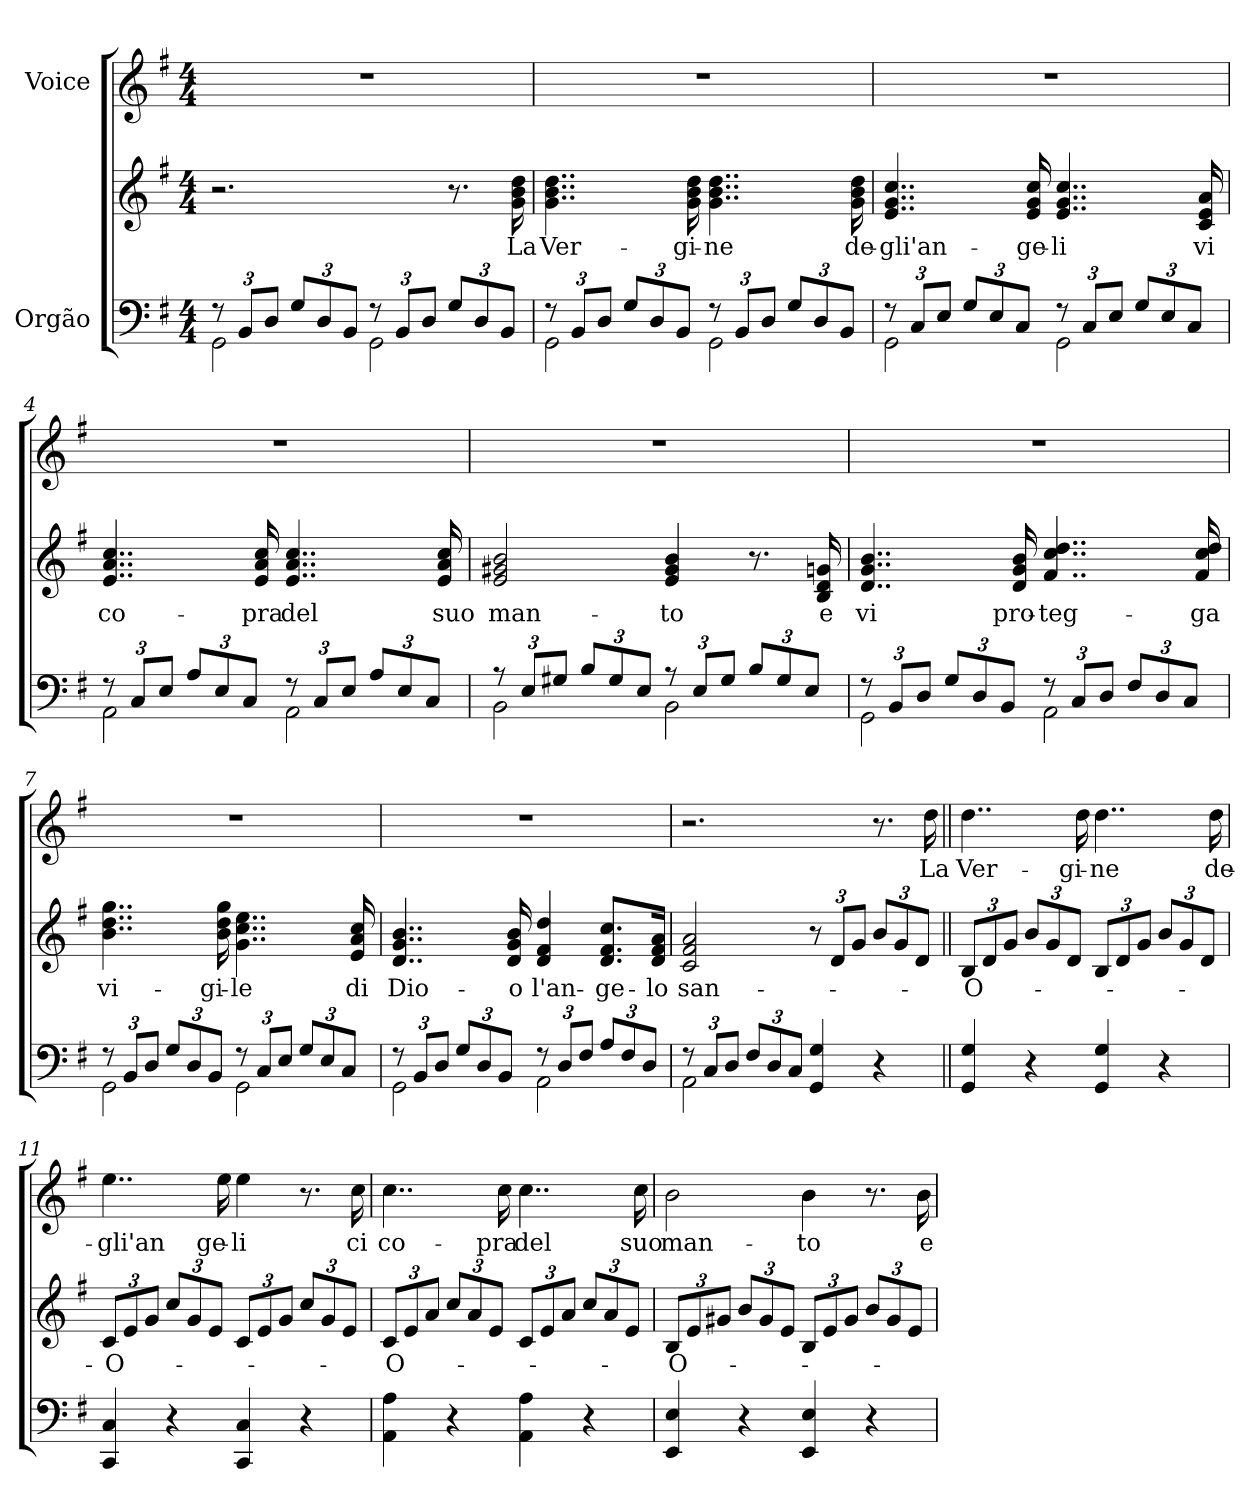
**kern	**kern	**text	**kern	**text
*part2	*part2	*part2	*part1	*part1
*staff3	*staff2	*staff2	*staff1	*staff1
*I"Orgão	*	*	*I"Voice	*
*clefF4	*clefG2	*	*clefG2	*
*k[f#]	*k[f#]	*	*k[f#]	*
*M4/4	*M4/4	*	*M4/4	*
*MM60	*MM60	*	*MM60	*
*Xbrackettup	*	*	*	*
=1	=1	=1	=1	=1
*^	*	*	*	*
12r	2GG\	2.r	.	1r	.
12BB/L	.	.	.	.	.
12D/J	.	.	.	.	.
12G/L	.	.	.	.	.
12D/	.	.	.	.	.
12BB/J	.	.	.	.	.
12r	2GG\	.	.	.	.
12BB/L	.	.	.	.	.
12D/J	.	.	.	.	.
12G/L	.	8.r	.	.	.
12D/	.	.	.	.	.
12BB/J	.	.	.	.	.
!	!	!	!LO:LY:b	!	!
.	.	16g\ 16b\ 16dd\	La	.	.
=2	=2	=2	=2	=2	=2
!	!	!	!LO:LY:b	!	!
12r	2GG\	4..g\ 4..b\ 4..dd\	Ver-	1r	.
12BB/L	.	.	.	.	.
12D/J	.	.	.	.	.
12G/L	.	.	.	.	.
12D/	.	.	.	.	.
12BB/J	.	.	.	.	.
!	!	!	!LO:LY:b	!	!
.	.	16g\ 16b\ 16dd\	-gi-	.	.
!	!	!	!LO:LY:b	!	!
12r	2GG\	4..g\ 4..b\ 4..dd\	-ne	.	.
12BB/L	.	.	.	.	.
12D/J	.	.	.	.	.
12G/L	.	.	.	.	.
12D/	.	.	.	.	.
12BB/J	.	.	.	.	.
!	!	!	!LO:LY:b	!	!
.	.	16g\ 16b\ 16dd\	de-	.	.
=3	=3	=3	=3	=3	=3
!	!	!	!LO:LY:b	!	!
12r	2GG\	4..e/ 4..g/ 4..cc/	-gli'an-	1r	.
12C/L	.	.	.	.	.
12E/J	.	.	.	.	.
12G/L	.	.	.	.	.
12E/	.	.	.	.	.
12C/J	.	.	.	.	.
!	!	!	!LO:LY:b	!	!
.	.	16e/ 16g/ 16cc/	-ge-	.	.
!	!	!	!LO:LY:b	!	!
12r	2GG\	4..e/ 4..g/ 4..cc/	-li	.	.
12C/L	.	.	.	.	.
12E/J	.	.	.	.	.
12G/L	.	.	.	.	.
12E/	.	.	.	.	.
12C/J	.	.	.	.	.
!	!	!	!LO:LY:b	!	!
.	.	16c/ 16e/ 16a/	vi	.	.
!!LO:LB:g=z
=4	=4	=4	=4	=4	=4
!	!	!	!LO:LY:b	!	!
12r	2AA\	4..e/ 4..a/ 4..cc/	co-	1r	.
12C/L	.	.	.	.	.
12E/J	.	.	.	.	.
12A/L	.	.	.	.	.
12E/	.	.	.	.	.
12C/J	.	.	.	.	.
!	!	!	!LO:LY:b	!	!
.	.	16e/ 16a/ 16cc/	-pra	.	.
!	!	!	!LO:LY:b	!	!
12r	2AA\	4..e/ 4..a/ 4..cc/	del	.	.
12C/L	.	.	.	.	.
12E/J	.	.	.	.	.
12A/L	.	.	.	.	.
12E/	.	.	.	.	.
12C/J	.	.	.	.	.
!	!	!	!LO:LY:b	!	!
.	.	16e/ 16a/ 16cc/	suo	.	.
=5	=5	=5	=5	=5	=5
!	!	!	!LO:LY:b	!	!
12r	2BB\	2e/ 2g#X/ 2b/	man-	1r	.
12E/L	.	.	.	.	.
12G#X/J	.	.	.	.	.
12B/L	.	.	.	.	.
12G#/	.	.	.	.	.
12E/J	.	.	.	.	.
!	!	!	!LO:LY:b	!	!
12r	2BB\	4e/ 4g#/ 4b/	-to	.	.
12E/L	.	.	.	.	.
12G#/J	.	.	.	.	.
12B/L	.	8.r	.	.	.
12G#/	.	.	.	.	.
12E/J	.	.	.	.	.
!	!	!	!LO:LY:b	!	!
.	.	16B/ 16d/ 16gn/	e	.	.
=6	=6	=6	=6	=6	=6
!	!	!	!LO:LY:b	!	!
12r	2GG\	4..d/ 4..g/ 4..b/	vi	1r	.
12BB/L	.	.	.	.	.
12D/J	.	.	.	.	.
12G/L	.	.	.	.	.
12D/	.	.	.	.	.
12BB/J	.	.	.	.	.
!	!	!	!LO:LY:b	!	!
.	.	16d/ 16g/ 16b/	pro-	.	.
!	!	!	!LO:LY:b	!	!
12r	2AA\	4..f#/ 4..cc/ 4..dd/	-teg-	.	.
12C/L	.	.	.	.	.
12D/J	.	.	.	.	.
12F#/L	.	.	.	.	.
12D/	.	.	.	.	.
12C/J	.	.	.	.	.
!	!	!	!LO:LY:b	!	!
.	.	16f#/ 16cc/ 16dd/	-ga	.	.
!!LO:LB:g=z
=7	=7	=7	=7	=7	=7
!	!	!	!LO:LY:b	!	!
12r	2GG\	4..b\ 4..dd\ 4..gg\	vi-	1r	.
12BB/L	.	.	.	.	.
12D/J	.	.	.	.	.
12G/L	.	.	.	.	.
12D/	.	.	.	.	.
12BB/J	.	.	.	.	.
!	!	!	!LO:LY:b	!	!
.	.	16b\ 16dd\ 16gg\	-gi-	.	.
!	!	!	!LO:LY:b	!	!
12r	2GG\	4..g\ 4..cc\ 4..ee\	-le	.	.
12C/L	.	.	.	.	.
12E/J	.	.	.	.	.
12G/L	.	.	.	.	.
12E/	.	.	.	.	.
12C/J	.	.	.	.	.
!	!	!	!LO:LY:b	!	!
.	.	16e/ 16a/ 16cc/	di	.	.
=8	=8	=8	=8	=8	=8
!	!	!	!LO:LY:b	!	!
12r	2GG\	4..d/ 4..g/ 4..b/	Dio-	1r	.
12BB/L	.	.	.	.	.
12D/J	.	.	.	.	.
12G/L	.	.	.	.	.
12D/	.	.	.	.	.
12BB/J	.	.	.	.	.
!	!	!	!LO:LY:b	!	!
.	.	16d/ 16g/ 16b/	-o	.	.
!	!	!	!LO:LY:b	!	!
12r	2AA\	4d/ 4f#/ 4dd/	l'an-	.	.
12D/L	.	.	.	.	.
12F#/J	.	.	.	.	.
!	!	!	!LO:LY:b	!	!
12A/L	.	8.d/ 8.f#/ 8.cc/L	-ge-	.	.
12F#/	.	.	.	.	.
12D/J	.	.	.	.	.
!	!	!	!LO:LY:b	!	!
.	.	16d/ 16f#/ 16a/Jk	-lo	.	.
=9	=9	=9	=9	=9	=9
!	!	!	!LO:LY:b	!	!
12r	2AA\	2c/ 2f#/ 2a/	san-	2.r	.
12C/L	.	.	.	.	.
12D/J	.	.	.	.	.
12F#/L	.	.	.	.	.
12D/	.	.	.	.	.
12C/J	.	.	.	.	.
*	*	*Xbrackettup	*	*	*
4GG/ 4G/	2ryy	12r	.	.	.
.	.	12d/L	.	.	.
.	.	12g/J	.	.	.
4r	.	12b/L	.	8.r	.
.	.	12g/	.	.	.
.	.	12d/J	.	.	.
!	!	!	!	!	!LO:LY:b
.	.	.	.	16dd\	La
*v	*v	*	*	*	*
!!LO:LB:g=z
=10||	=10||	=10||	=10||	=10||
!	!	!LO:LY:b	!	!LO:LY:b
4GG/ 4G/	12B/L	O-	4..dd\	Ver-
.	12d/	.	.	.
.	12g/J	.	.	.
4r	12b/L	.	.	.
.	12g/	.	.	.
.	12d/J	.	.	.
!	!	!	!	!LO:LY:b
.	.	.	16dd\	-gi-
!	!	!	!	!LO:LY:b
4GG/ 4G/	12B/L	.	4..dd\	-ne
.	12d/	.	.	.
.	12g/J	.	.	.
4r	12b/L	.	.	.
.	12g/	.	.	.
.	12d/J	.	.	.
!	!	!	!	!LO:LY:b
.	.	.	16dd\	de-
=11	=11	=11	=11	=11
!	!	!LO:LY:b	!	!LO:LY:b
4CC/ 4C/	12c/L	-O-	4..ee\	-gli'an
.	12e/	.	.	.
.	12g/J	.	.	.
4r	12cc/L	.	.	.
.	12g/	.	.	.
.	12e/J	.	.	.
!	!	!	!	!LO:LY:b
.	.	.	16ee\	ge-
!	!	!	!	!LO:LY:b
4CC/ 4C/	12c/L	.	4ee\	-li
.	12e/	.	.	.
.	12g/J	.	.	.
4r	12cc/L	.	8.r	.
.	12g/	.	.	.
.	12e/J	.	.	.
!	!	!	!	!LO:LY:b
.	.	.	16cc\	ci
=12	=12	=12	=12	=12
!	!	!LO:LY:b	!	!LO:LY:b
4AA\ 4A\	12c/L	-O-	4..cc\	co-
.	12e/	.	.	.
.	12a/J	.	.	.
4r	12cc/L	.	.	.
.	12a/	.	.	.
.	12e/J	.	.	.
!	!	!	!	!LO:LY:b
.	.	.	16cc\	-pra
!	!	!	!	!LO:LY:b
4AA\ 4A\	12c/L	.	4..cc\	del
.	12e/	.	.	.
.	12a/J	.	.	.
4r	12cc/L	.	.	.
.	12a/	.	.	.
.	12e/J	.	.	.
!	!	!	!	!LO:LY:b
.	.	.	16cc\	suo
!!LO:PB:g=z
=13	=13	=13	=13	=13
!	!	!LO:LY:b	!	!LO:LY:b
4EE/ 4E/	12B/L	-O-	2b\	man-
.	12e/	.	.	.
.	12g#X/J	.	.	.
4r	12b/L	.	.	.
.	12g#/	.	.	.
.	12e/J	.	.	.
!	!	!	!	!LO:LY:b
4EE/ 4E/	12B/L	.	4b\	-to
.	12e/	.	.	.
.	12g#/J	.	.	.
4r	12b/L	.	8.r	.
.	12g#/	.	.	.
.	12e/J	.	.	.
!	!	!	!	!LO:LY:b
.	.	.	16b\	e
=	=	=	=	=
*-	*-	*-	*-	*-
